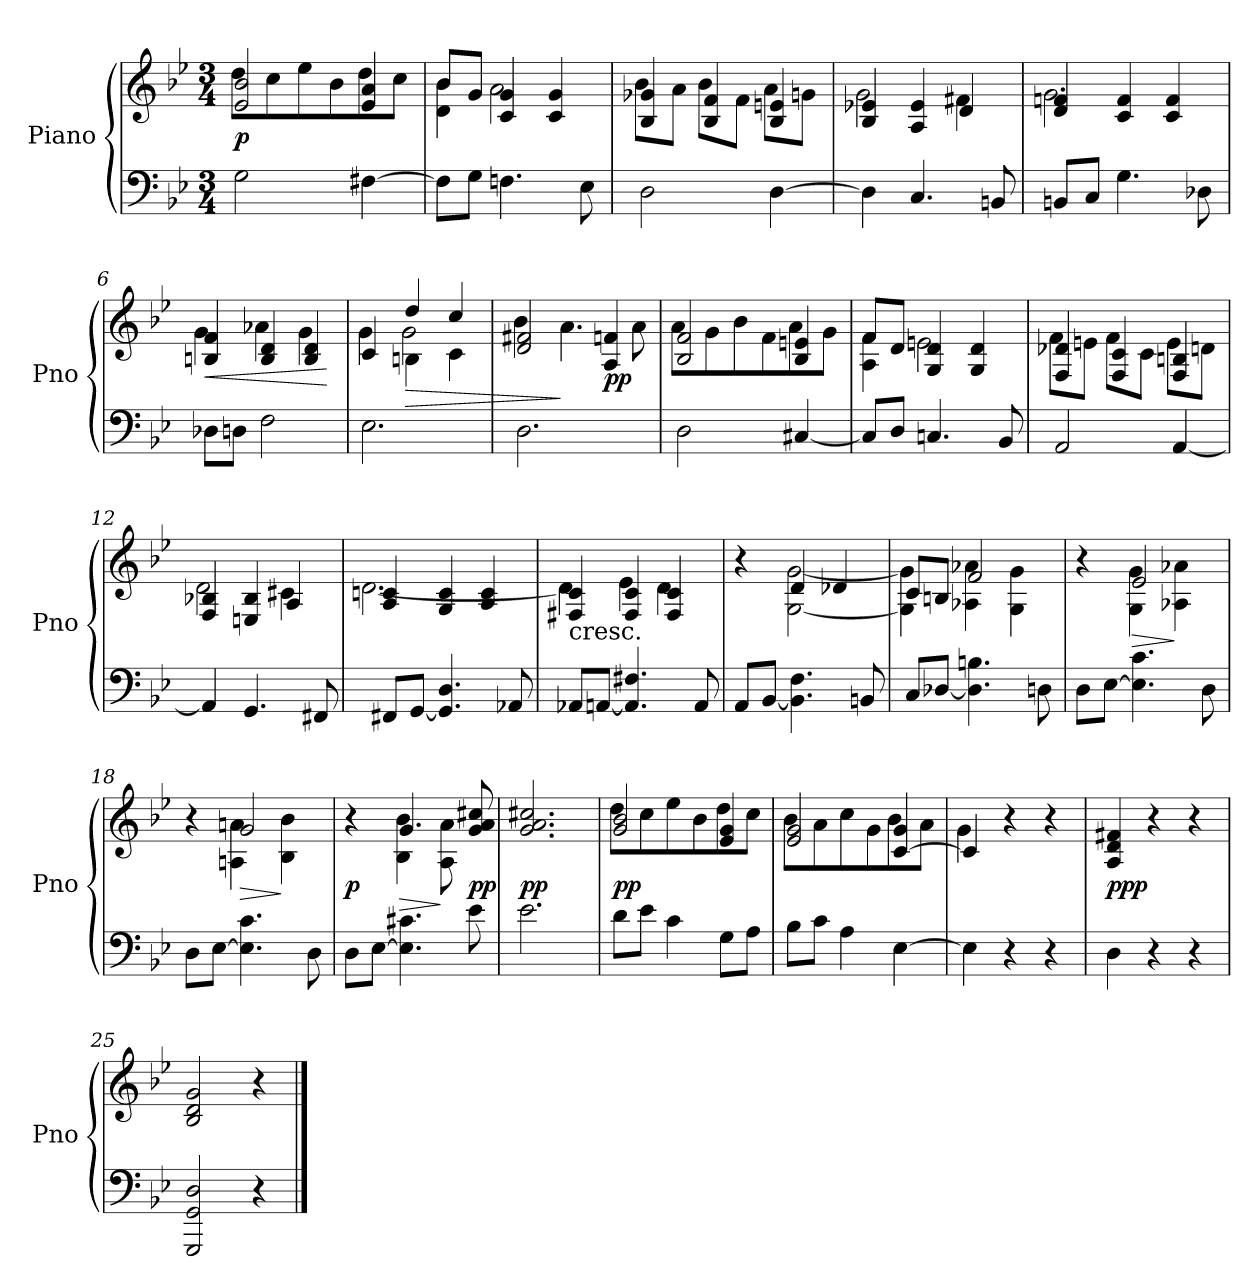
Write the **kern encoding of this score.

**kern	**kern	**dynam
*part1	*part1	*part1
*staff2	*staff1	*staff1/2
*I"Piano	*	*
*I'Pno	*	*
*clefF4	*clefG2	*
*k[b-e-]	*k[b-e-]	*
*g:	*g:	*
*M3/4	*M3/4	*
=1	=1	=1
*	*^	*
2G	2e- 2b-	8ddL	p
.	.	8cc	.
.	.	8ee-	.
.	.	8b-	.
[4F#X	4e- 4a	8dd	.
.	.	8ccJ	.
=2	=2	=2	=2
8F#L]	8b-L	4d 4b-	.
8GJ	8gJ	.	.
4.Fn	4c 4g	2a	.
.	4c 4g	.	.
8E-	.	.	.
=3	=3	=3	=3
2D	4B- 4g-X	8b-L	.
.	.	8aJ	.
.	4B- 4f	8b-L	.
.	.	8fJ	.
[4D	4B- 4en	8aL	.
.	.	8gnJ	.
=4	=4	=4	=4
4D]	4B- 4e-X	2g	.
4.C	4A 4e-	.	.
.	4d	4f#X	.
8BBn	.	.	.
=5	=5	=5	=5
8BBnL	4d 4fn	2.g	.
8CJ	.	.	.
4.G	4c 4f	.	.
.	4c 4f	.	.
8D-X	.	.	.
=6	=6	=6	=6
8D-XL	4Bn 4f	4g	<
8DnJ	.	.	.
2F	4B 4d	4a-X	.
.	4B 4d	4g	.
*	*v	*v	*
.	.	[
=7	=7	=7
*	*^	*
*	*	*^	*
2.E-	4c	4g	4ryy	.
.	4Bn\	2g	4dd	>
.	4c\	.	4cc	.
*	*	*v	*v	*
=8	=8	=8	=8
2.D	2d 2f#X	4b-	.
.	.	4.a	]
.	4A 4fn	.	pp
.	.	8a	.
=9	=9	=9	=9
2D	2B- 2f	8aL	.
.	.	8g	.
.	.	8b-	.
.	.	8f	.
[4C#X	4B- 4en	8a	.
.	.	8gJ	.
=10	=10	=10	=10
8C#L]	8fL	4A 4f	.
8DJ	8dJ	.	.
4.Cn	4G 4d	2en	.
.	4G 4d	.	.
8BB-	.	.	.
=11	=11	=11	=11
2AA	4F 4d-X	8fL	.
.	.	8enJ	.
.	4F 4c	8fL	.
.	.	8cJ	.
[4AA	4F 4Bn	8eL	.
.	.	8dnJ	.
=12	=12	=12	=12
4AA]	4F 4B-X	2d	.
4.GG	4En 4B-	.	.
.	4A	4c#X	.
8FF#X	.	.	.
=13	=13	=13	=13
8FF#XL	4A 4cn	[2.d	.
[8GGJ	.	.	.
4.GG] 4.D	4G 4c	.	.
.	4A 4c	.	.
8AA-X	.	.	.
=14	=14	=14	=14
!	!LO:TX:c:t=cresc.	!	!
8AA-XL	4F#X 4c	4d]	.
[8AAnJ	.	.	.
4.AA] 4.F#X	4F# 4c	4e-	.
.	4F# 4c	4d	.
8AA	.	.	.
=15	=15	=15	=15
8AAL	4r	4ryy	.
[8BB-J	.	.	.
4.BB-] 4.F	4d	[2G [2g	.
.	4d-X	.	.
8BBn	.	.	.
=16	=16	=16	=16
8CL	8cL	4G] 4g]	.
[8D-XJ	8BnJ	.	.
4.D-] 4.Bn	2f	4A-X 4a-X	.
.	.	4G 4g	.
8Dn	.	.	.
=17	=17	=17	=17
8DL	4r	4ryy	.
[8E-J	.	.	.
4.E-] 4.c	2e-	4G 4g	>
.	.	4A-X 4a-X	]
8D	.	.	.
=18	=18	=18	=18
8DL	4r	4ryy	.
[8E-J	.	.	.
4.E-] 4.c	2g	4An 4an	>
.	.	4B- 4b-	]
8D	.	.	.
=19	=19	=19	=19
8DL	4r	4ryy	p
[8E-J	.	.	.
4.E-] 4.c#X	4.g	4B- 4b-	>
.	.	8A 8a	]
8e-	8g 8a 8cc#X	8ryy	pp
*	*v	*v	*
=20	=20	=20
2.e-	2.g 2.a 2.cc#X	pp
=21	=21	=21
*	*^	*
8dL	2g 2b-	8ddL	pp
8e-J	.	8cc	.
4c	.	8ee-	.
.	.	8b-	.
8GL	4e- 4g	8dd	.
8AJ	.	8ccJ	.
=22	=22	=22	=22
8B-L	2e- 2g	8b-L	.
8cJ	.	8a	.
4A	.	8cc	.
.	.	8g	.
[4E-	[4c 4g	8b-	.
.	.	8aJ	.
=23	=23	=23	=23
4E-]	4c]	4g	.
4r	4r	2ryy	.
4r	4r	.	.
*	*v	*v	*
=24	=24	=24
4D	4A 4d 4f#X	ppp
4r	4r	.
4r	4r	.
=25	=25	=25
2GGG 2GG 2D	2B- 2d 2g	.
4r	4r	.
==	==	==
*-	*-	*-
